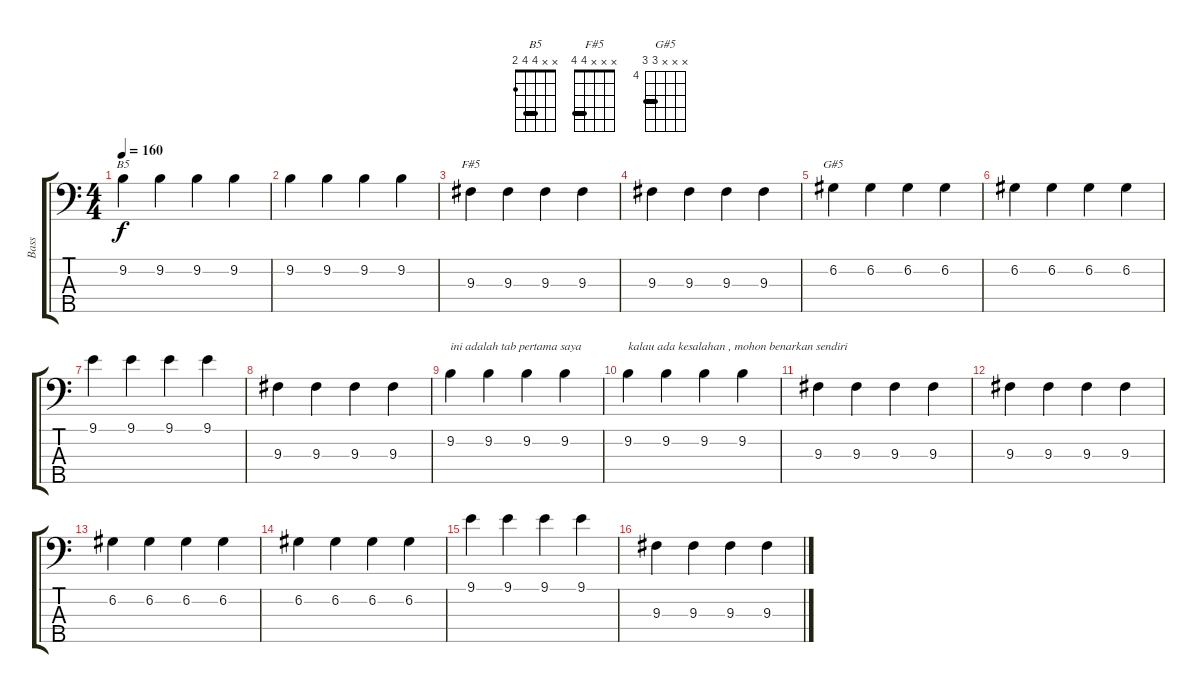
\track ("Bass" "Bass") {instrument electricbassfinger}
\staff {score tabs}
\tuning (G2 D2 A1 E1 B0) {hide}
\chord ("B5" x x 4 4 2) {barre 4}
\chord ("F#5" x x x 4 4) {barre 4}
\chord ("G#5" x x x 6 6) {firstfret 4 barre 6}
\ts (4 4)
\tempo 160
\clef f4
\ks c
9.2.4{ch "B5" dy f} 9.2.4 9.2.4 9.2.4 |
9.2.4 9.2.4 9.2.4 9.2.4 |
9.3.4{ch "F#5"} 9.3.4 9.3.4 9.3.4 |
9.3.4 9.3.4 9.3.4 9.3.4 |
6.2.4{ch "G#5"} 6.2.4 6.2.4 6.2.4 |
6.2.4 6.2.4 6.2.4 6.2.4 |
9.1.4 9.1.4 9.1.4 9.1.4 |
9.3.4 9.3.4 9.3.4 9.3.4 |
9.2.4{txt "ini adalah tab pertama saya "} 9.2.4 9.2.4 9.2.4 |
9.2.4{txt "kalau ada kesalahan , mohon benarkan sendiri"} 9.2.4 9.2.4 9.2.4 |
9.3.4 9.3.4 9.3.4 9.3.4 |
9.3.4 9.3.4 9.3.4 9.3.4 |
6.2.4 6.2.4 6.2.4 6.2.4 |
6.2.4 6.2.4 6.2.4 6.2.4 |
9.1.4 9.1.4 9.1.4 9.1.4 |
9.3.4 9.3.4 9.3.4 9.3.4
